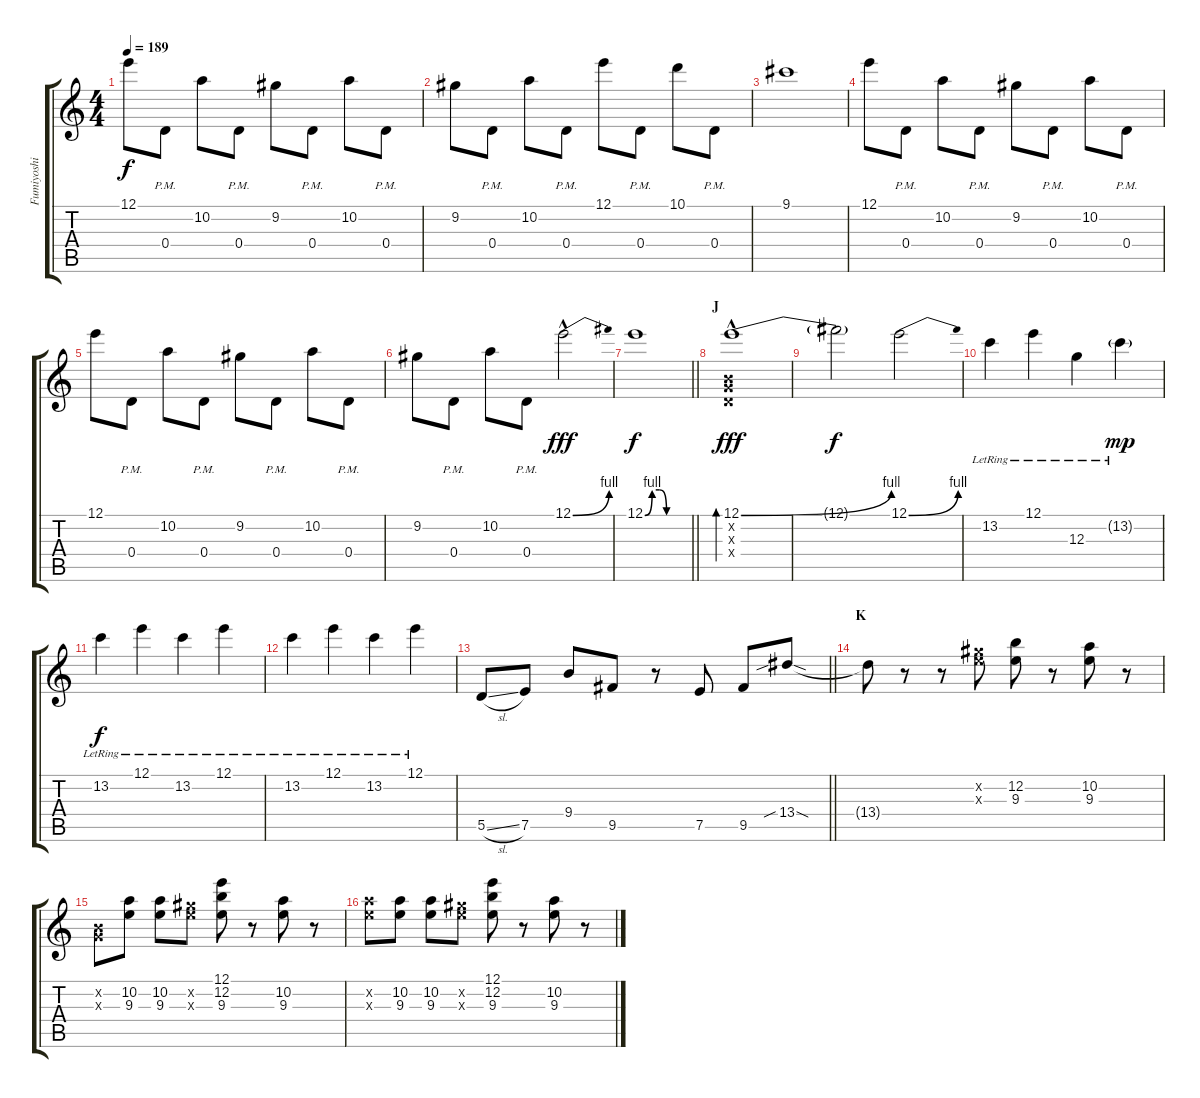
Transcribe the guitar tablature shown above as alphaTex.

\track ("Fumiyoshi" "Fumiyoshi") {instrument overdrivenguitar}
\staff {score tabs}
\tuning (E4 B3 G3 D3 A2 E2) {hide}
\ts (4 4)
\tempo 189
\clef g2
\ks c
12.1.8{dy f} 0.4{pm}.8 10.2.8 0.4{pm}.8 9.2.8 0.4{pm}.8 10.2.8 0.4{pm}.8 |
9.2.8 0.4{pm}.8 10.2.8 0.4{pm}.8 12.1.8 0.4{pm}.8 10.1.8 0.4{pm}.8 |
9.1.1 |
12.1.8{volume 8 balance 8} 0.4{pm}.8 10.2.8 0.4{pm}.8 9.2.8 0.4{pm}.8 10.2.8 0.4{pm}.8 |
12.1.8 0.4{pm}.8 10.2.8 0.4{pm}.8 9.2.8 0.4{pm}.8 10.2.8 0.4{pm}.8 |
9.2.8 0.4{pm}.8 10.2.8 0.4{pm}.8 12.1{be (bend 0 0 60 4) hac}.2{dy fff} |
\barLineRight lightlight
12.1{be (custom 0 0 10 4 20 4 30 0 60 0)}.1{dy f} |
\section ("" "J")
(12.1{be (bend 0 0 60 4) hac} 0.2{x} 0.3{x} 0.4{x}).1{bd 120 dy fff} |
12.1{t}.2{dy f} 12.1{be (bend 0 0 60 4)}.2 |
13.2{lr}.4 12.1{lr}.4 12.3{lr}.4 13.2{g lr}.4{dy mp} |
13.2{lr}.4{dy f} 12.1{lr}.4 13.2{lr}.4 12.1{lr}.4 |
13.2{lr}.4 12.1{lr}.4 13.2{lr}.4 12.1{lr}.4 |
\barLineRight lightlight
5.5{sl}.8 7.5.8 9.4.8 9.5.8 r.8 7.5.8 9.5.8 13.4{sib sod}.8 |
\section ("" "K")
13.4{t}.8{volume 8 balance 0 instrument overdrivenguitar} r.8 r.8 (9.2{x} 9.3{x}).8 (12.2 9.3).8 r.8 (10.2 9.3).8 r.8 |
(0.2{x} 0.3{x}).8 (10.2 9.3).8 (10.2 9.3).8 (9.2{x} 9.3{x}).8 (12.1 12.2 9.3).8 r.8 (10.2 9.3).8 r.8 |
(10.2{x} 9.3{x}).8 (10.2 9.3).8 (10.2 9.3).8 (9.2{x} 9.3{x}).8 (12.1 12.2 9.3).8 r.8 (10.2 9.3).8 r.8
